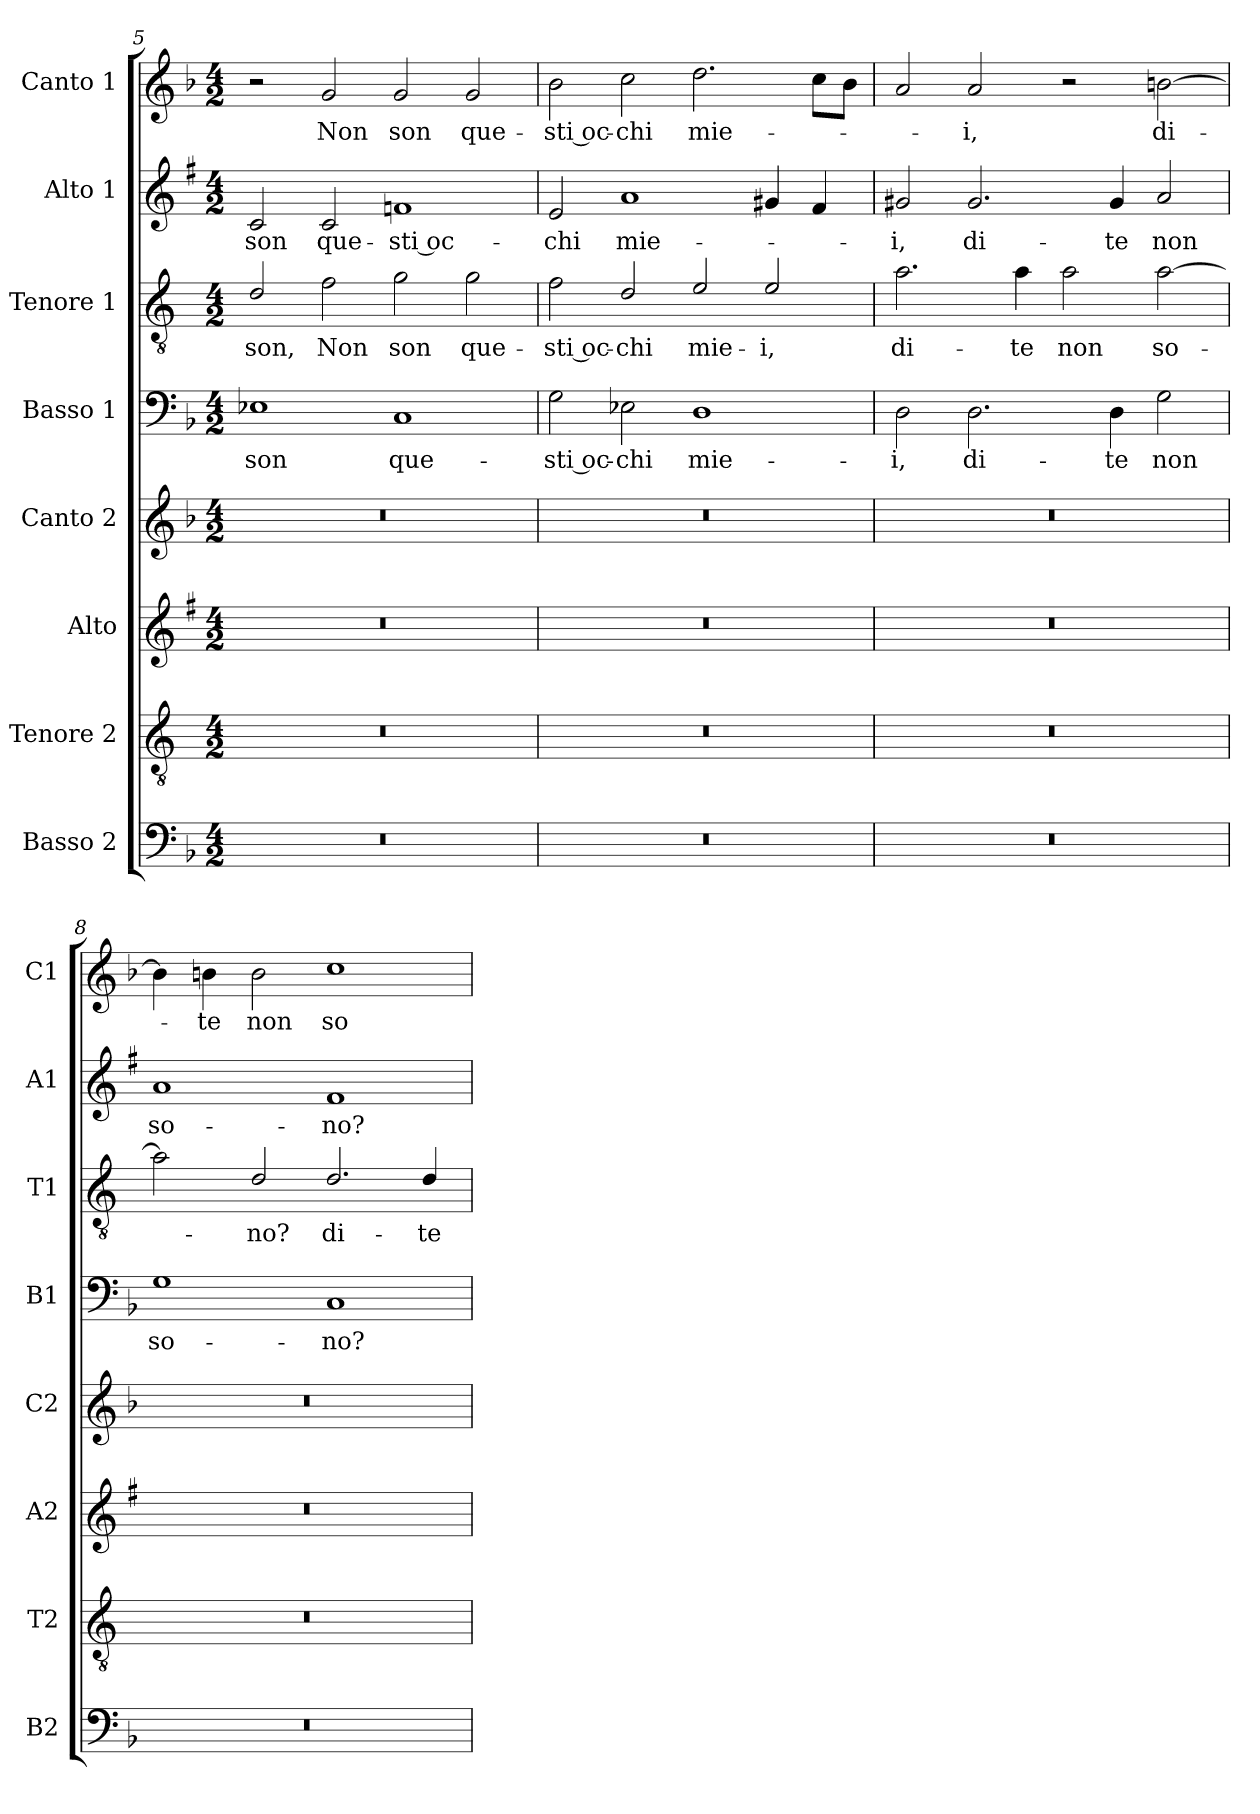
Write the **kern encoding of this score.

**kern	**kern	**kern	**kern	**kern	**text	**kern	**text	**kern	**text	**kern	**text
*part8	*part7	*part6	*part5	*part4	*part4	*part3	*part3	*part2	*part2	*part1	*part1
*staff8	*staff7	*staff6	*staff5	*staff4	*staff4	*staff3	*staff3	*staff2	*staff2	*staff1	*staff1
*I"Basso 2	*I"Tenore 2	*I"Alto	*I"Canto 2	*I"Basso 1	*	*I"Tenore 1	*	*I"Alto 1	*	*I"Canto 1	*
*I'B2	*I'T2	*I'A2	*I'C2	*I'B1	*	*I'T1	*	*I'A1	*	*I'C1	*
*clefF4	*clefGv2	*clefG2	*clefG2	*clefF4	*	*clefGv2	*	*clefG2	*	*clefG2	*
*	*ITrd4c7	*ITrd1c2	*	*	*	*ITrd4c7	*	*ITrd1c2	*	*	*
*k[b-]	*k[b-]	*k[b-]	*k[b-]	*k[b-]	*	*k[b-]	*	*k[b-]	*	*k[b-]	*
*F:	*F:	*F:	*F:	*F:	*	*F:	*	*F:	*	*F:	*
*M4/2	*M4/2	*M4/2	*M4/2	*M4/2	*	*M4/2	*	*M4/2	*	*M4/2	*
=5	=5	=5	=5	=5	=5	=5	=5	=5	=5	=5	=5
!	!	!	!	!	!LO:LY:b	!	!LO:LY:b	!	!LO:LY:b	!	!
0r	0r	0r	0r	1E-X	son	2G/	son,	2B-/	son	2r	.
!	!	!	!	!	!	!	!LO:LY:b	!	!LO:LY:b	!	!LO:LY:b
.	.	.	.	.	.	2B-\	Non	2B-/	que-	2g/	Non
!	!	!	!	!	!LO:LY:b	!	!LO:LY:b	!	!LO:LY:b	!	!LO:LY:b
.	.	.	.	1C	que-	2c\	son	1e-X	-sti oc-	2g/	son
!	!	!	!	!	!	!	!LO:LY:b	!	!	!	!LO:LY:b
.	.	.	.	.	.	2c\	que-	.	.	2g/	que-
=6	=6	=6	=6	=6	=6	=6	=6	=6	=6	=6	=6
!	!	!	!	!	!LO:LY:b	!	!LO:LY:b	!	!LO:LY:b	!	!LO:LY:b
0r	0r	0r	0r	2G\	-sti oc-	2B-\	-sti oc-	2d/	-chi	2b-\	-sti oc-
!	!	!	!	!	!LO:LY:b	!	!LO:LY:b	!	!LO:LY:b	!	!LO:LY:b
.	.	.	.	2E-X\	-chi	2G/	-chi	1g	mie-	2cc\	-chi
!	!	!	!	!	!LO:LY:b	!	!LO:LY:b	!	!	!	!LO:LY:b
.	.	.	.	1D	mie-	2A/	mie-	.	.	2.dd\	mie-
!	!	!	!	!	!	!	!LO:LY:b	!	!	!	!
.	.	.	.	.	.	2A/	-i,	4f#X/	.	.	.
.	.	.	.	.	.	.	.	4e/	.	8cc\L	.
.	.	.	.	.	.	.	.	.	.	8b-\J	.
!!LO:LB:g=z
=7	=7	=7	=7	=7	=7	=7	=7	=7	=7	=7	=7
!	!	!	!	!	!LO:LY:b	!	!LO:LY:b	!	!LO:LY:b	!	!
0r	0r	0r	0r	2D\	-i,	2.d\	di-	2f#X/	-i,	2a/	.
!	!	!	!	!	!LO:LY:b	!	!	!	!LO:LY:b	!	!LO:LY:b
.	.	.	.	2.D\	di-	.	.	2.f#/	di-	2a/	-i,
!	!	!	!	!	!	!	!LO:LY:b	!	!	!	!
.	.	.	.	.	.	4d\	-te	.	.	.	.
!	!	!	!	!	!	!	!LO:LY:b	!	!	!	!
.	.	.	.	.	.	2d\	non	.	.	2r	.
!	!	!	!	!	!LO:LY:b	!	!	!	!LO:LY:b	!	!
.	.	.	.	4D\	-te	.	.	4f#/	-te	.	.
!	!	!	!	!	!LO:LY:b	!	!LO:LY:b	!	!LO:LY:b	!	!LO:LY:b
.	.	.	.	2G\	non	[2d\	so-	2g/	non	[2bn\	di-
=8	=8	=8	=8	=8	=8	=8	=8	=8	=8	=8	=8
!	!	!	!	!	!LO:LY:b	!	!	!	!LO:LY:b	!	!
0r	0r	0r	0r	1G	so-	2d\]	.	1g	so-	4b\]	.
!	!	!	!	!	!	!	!	!	!	!	!LO:LY:b
.	.	.	.	.	.	.	.	.	.	4bn\	-te
!	!	!	!	!	!	!	!LO:LY:b	!	!	!	!LO:LY:b
.	.	.	.	.	.	2G/	-no?	.	.	2b\	non
!	!	!	!	!	!LO:LY:b	!	!LO:LY:b	!	!LO:LY:b	!	!LO:LY:b
.	.	.	.	1C	-no?	2.G/	di-	1e	-no?	1cc	so-
!	!	!	!	!	!	!	!LO:LY:b	!	!	!	!
.	.	.	.	.	.	4G/	-te	.	.	.	.
=	=	=	=	=	=	=	=	=	=	=	=
*-	*-	*-	*-	*-	*-	*-	*-	*-	*-	*-	*-
